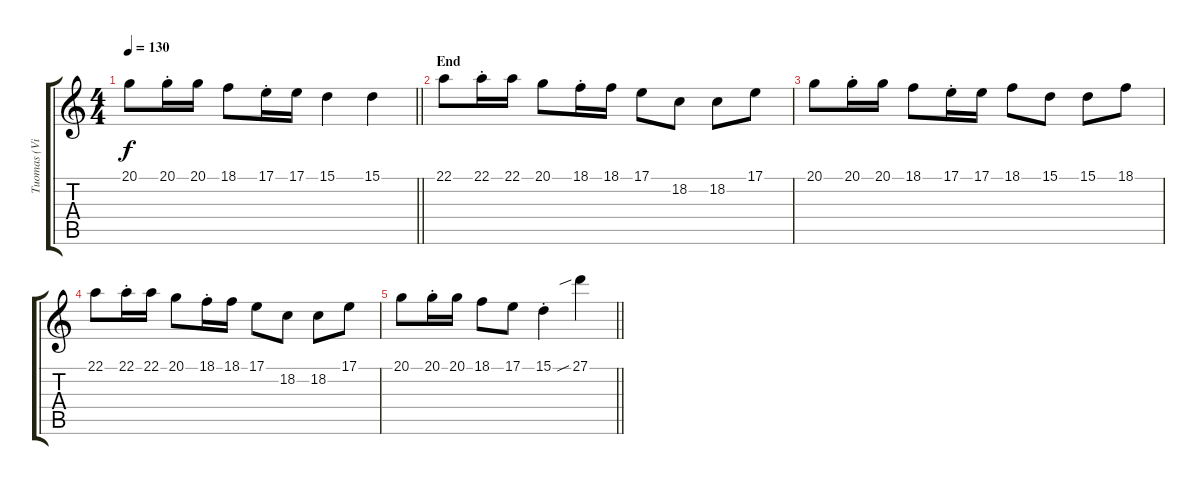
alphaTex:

\track ("Tuomas (Violin)" "Tuomas (Vi") {instrument violin}
\staff {score tabs}
\tuning (B3 Gb3 D3 A2 E2 B1) {hide}
\ts (4 4)
\tempo 130
\clef g2
\barLineRight lightlight
\ks c
20.1.8{dy f} 20.1{st}.16 20.1.16 18.1.8 17.1{st}.16 17.1.16 15.1.4 15.1.4 |
\section ("" "End")
22.1.8 22.1{st}.16 22.1.16 20.1.8 18.1{st}.16 18.1.16 17.1.8 18.2.8 18.2.8 17.1.8 |
20.1.8 20.1{st}.16 20.1.16 18.1.8 17.1{st}.16 17.1.16 18.1.8 15.1.8 15.1.8 18.1.8 |
22.1.8 22.1{st}.16 22.1.16 20.1.8 18.1{st}.16 18.1.16 17.1.8 18.2.8 18.2.8 17.1.8 |
\barLineRight lightlight
20.1.8 20.1{st}.16 20.1.16 18.1.8 17.1.8 15.1{st}.4 27.1{sib}.4
